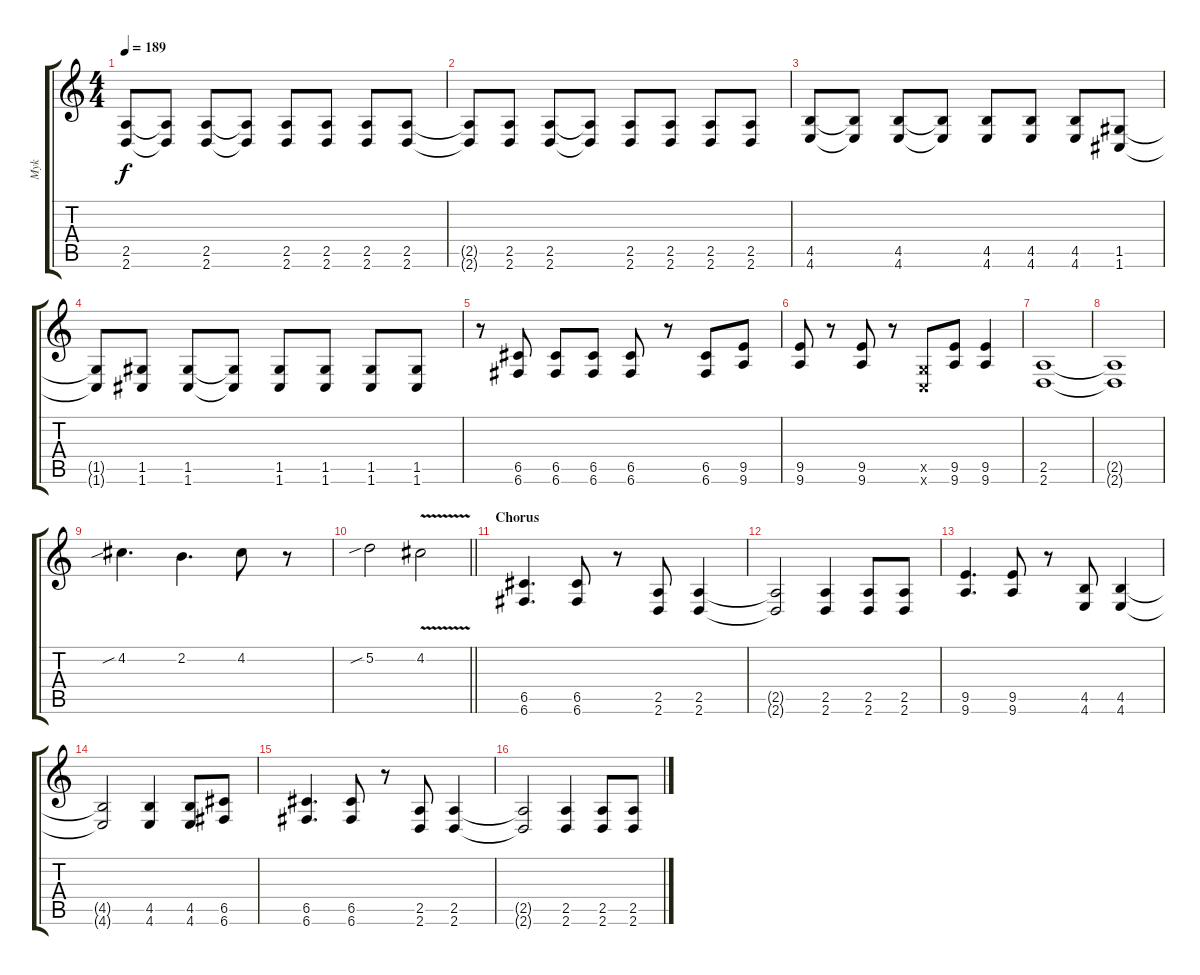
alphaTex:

\track ("Myk" "Myk") {instrument distortionguitar}
\staff {score tabs}
\tuning (D4 A3 F3 C3 G2 C2) {hide}
\ts (4 4)
\tempo 189
\clef g2
\ks c
(2.5 2.6).8{dy f} (2.5{t} 2.6{t}).8 (2.5 2.6).8 (2.5{t} 2.6{t}).8 (2.5 2.6).8 (2.5 2.6).8 (2.5 2.6).8 (2.5 2.6).8 |
(2.5{t} 2.6{t}).8 (2.5 2.6).8 (2.5 2.6).8 (2.5{t} 2.6{t}).8 (2.5 2.6).8 (2.5 2.6).8 (2.5 2.6).8 (2.5 2.6).8 |
(4.5 4.6).8 (4.5{t} 4.6{t}).8 (4.5 4.6).8 (4.5{t} 4.6{t}).8 (4.5 4.6).8 (4.5 4.6).8 (4.5 4.6).8 (1.5 1.6).8 |
(1.5{t} 1.6{t}).8 (1.5 1.6).8 (1.5 1.6).8 (1.5{t} 1.6{t}).8 (1.5 1.6).8 (1.5 1.6).8 (1.5 1.6).8 (1.5 1.6).8 |
r.8 (6.5 6.6).8 (6.5 6.6).8 (6.5 6.6).8 (6.5 6.6).8 r.8 (6.5 6.6).8 (9.5 9.6).8 |
(9.5 9.6).8 r.8 (9.5 9.6).8 r.8 (0.5{x} 0.6{x}).8 (9.5 9.6).8 (9.5 9.6).4 |
(2.5 2.6).1 |
(2.5{t} 2.6{t}).1 |
4.2{sib}.4{d} 2.2.4{d} 4.2.8 r.8 |
\barLineRight lightlight
5.2{sib}.2 4.2{v}.2 |
\section ("" "Chorus")
(6.5 6.6).4{d balance 8} (6.5 6.6).8 r.8 (2.5 2.6).8 (2.5 2.6).4 |
(2.5{t} 2.6{t}).2 (2.5 2.6).4 (2.5 2.6).8 (2.5 2.6).8 |
(9.5 9.6).4{d} (9.5 9.6).8 r.8 (4.5 4.6).8 (4.5 4.6).4 |
(4.5{t} 4.6{t}).2 (4.5 4.6).4 (4.5 4.6).8 (6.5 6.6).8 |
(6.5 6.6).4{d} (6.5 6.6).8 r.8 (2.5 2.6).8 (2.5 2.6).4 |
(2.5{t} 2.6{t}).2 (2.5 2.6).4 (2.5 2.6).8 (2.5 2.6).8
